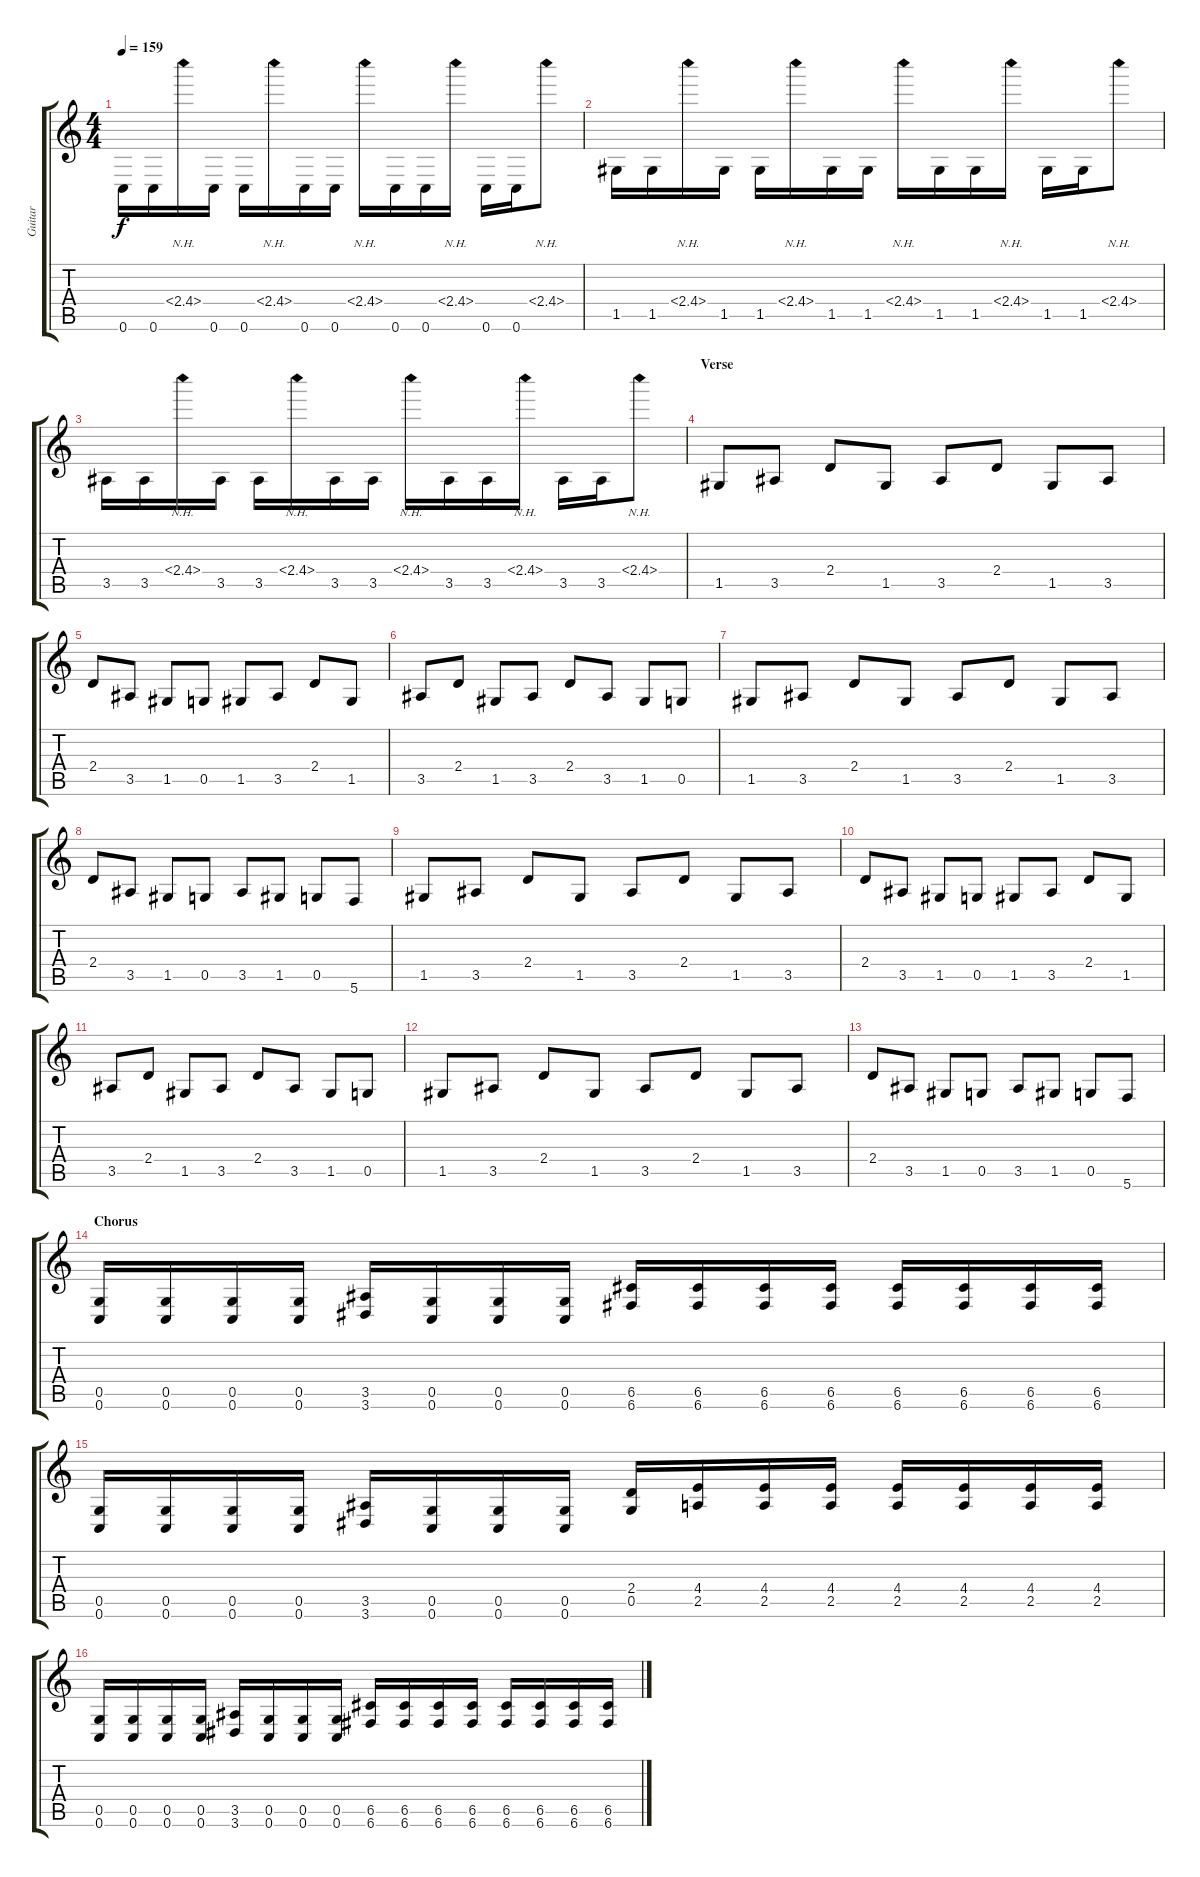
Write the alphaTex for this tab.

\track ("Guitar" "Guitar") {instrument distortionguitar}
\staff {score tabs}
\tuning (D4 A3 F3 C3 G2 C2) {hide}
\ts (4 4)
\tempo 159
\clef g2
\ks c
0.6.16{dy f} 0.6.16 2.4{nh}.16 0.6.16 0.6.16 2.4{nh}.16 0.6.16 0.6.16 2.4{nh}.16 0.6.16 0.6.16 2.4{nh}.16 0.6.16 0.6.16 2.4{nh}.8 |
1.5.16 1.5.16 2.4{nh}.16 1.5.16 1.5.16 2.4{nh}.16 1.5.16 1.5.16 2.4{nh}.16 1.5.16 1.5.16 2.4{nh}.16 1.5.16 1.5.16 2.4{nh}.8 |
3.5.16 3.5.16 2.4{nh}.16 3.5.16 3.5.16 2.4{nh}.16 3.5.16 3.5.16 2.4{nh}.16 3.5.16 3.5.16 2.4{nh}.16 3.5.16 3.5.16 2.4{nh}.8 |
\section ("" "Verse")
1.5.8 3.5.8 2.4.8 1.5.8 3.5.8 2.4.8 1.5.8 3.5.8 |
2.4.8 3.5.8 1.5.8 0.5.8 1.5.8 3.5.8 2.4.8 1.5.8 |
3.5.8 2.4.8 1.5.8 3.5.8 2.4.8 3.5.8 1.5.8 0.5.8 |
1.5.8 3.5.8 2.4.8 1.5.8 3.5.8 2.4.8 1.5.8 3.5.8 |
2.4.8 3.5.8 1.5.8 0.5.8 3.5.8 1.5.8 0.5.8 5.6.8 |
1.5.8 3.5.8 2.4.8 1.5.8 3.5.8 2.4.8 1.5.8 3.5.8 |
2.4.8 3.5.8 1.5.8 0.5.8 1.5.8 3.5.8 2.4.8 1.5.8 |
3.5.8 2.4.8 1.5.8 3.5.8 2.4.8 3.5.8 1.5.8 0.5.8 |
1.5.8 3.5.8 2.4.8 1.5.8 3.5.8 2.4.8 1.5.8 3.5.8 |
2.4.8 3.5.8 1.5.8 0.5.8 3.5.8 1.5.8 0.5.8 5.6.8 |
\section ("" "Chorus")
(0.5 0.6).16 (0.5 0.6).16 (0.5 0.6).16 (0.5 0.6).16 (3.5 3.6).16 (0.5 0.6).16 (0.5 0.6).16 (0.5 0.6).16 (6.5 6.6).16 (6.5 6.6).16 (6.5 6.6).16 (6.5 6.6).16 (6.5 6.6).16 (6.5 6.6).16 (6.5 6.6).16 (6.5 6.6).16 |
(0.5 0.6).16 (0.5 0.6).16 (0.5 0.6).16 (0.5 0.6).16 (3.5 3.6).16 (0.5 0.6).16 (0.5 0.6).16 (0.5 0.6).16 (2.4 0.5).16 (4.4 2.5).16 (4.4 2.5).16 (4.4 2.5).16 (4.4 2.5).16 (4.4 2.5).16 (4.4 2.5).16 (4.4 2.5).16 |
(0.5 0.6).16 (0.5 0.6).16 (0.5 0.6).16 (0.5 0.6).16 (3.5 3.6).16 (0.5 0.6).16 (0.5 0.6).16 (0.5 0.6).16 (6.5 6.6).16 (6.5 6.6).16 (6.5 6.6).16 (6.5 6.6).16 (6.5 6.6).16 (6.5 6.6).16 (6.5 6.6).16 (6.5 6.6).16
